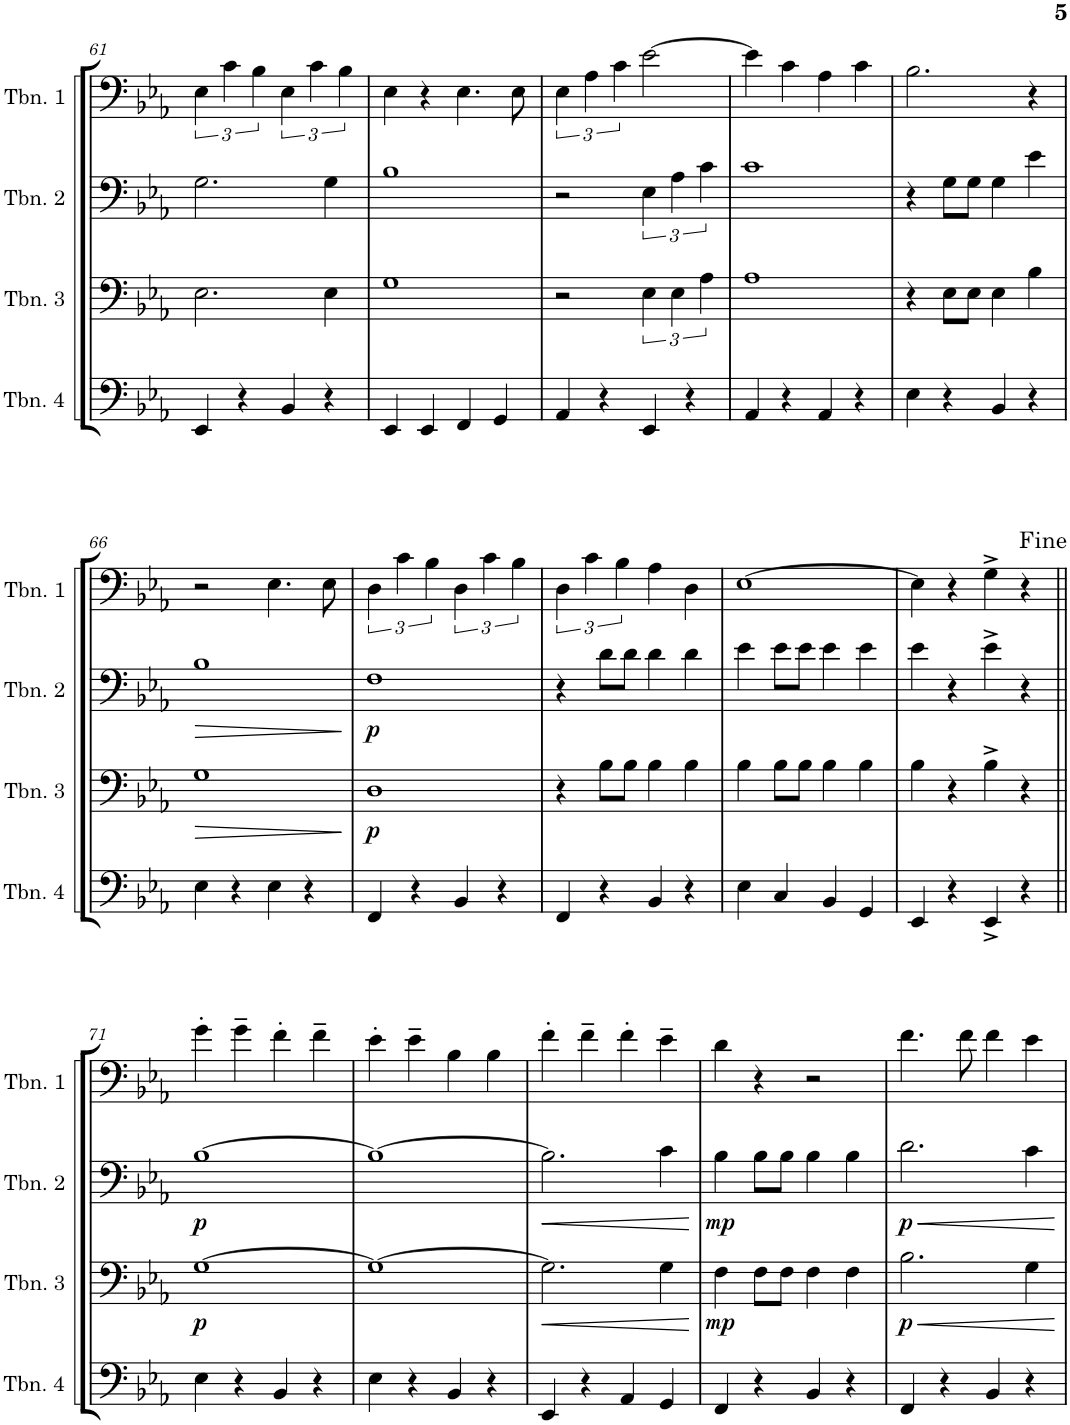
**kern	**kern	**dynam	**kern	**dynam	**kern
*part4	*part3	*part3	*part2	*part2	*part1
*staff4	*staff3	*staff3	*staff2	*staff2	*staff1
*I"Trombone 4	*I"Trombone 3	*	*I"Trombone 2	*	*I"Trombone 1
*I'Tbn. 4	*I'Tbn. 3	*	*I'Tbn. 2	*	*I'Tbn. 1
!!LO:PB:g=z
*clefF4	*clefF4	*	*clefF4	*	*clefF4
*k[b-e-a-]	*k[b-e-a-]	*	*k[b-e-a-]	*	*k[b-e-a-]
*M2/2	*M2/2	*	*M2/2	*	*M2/2
*met(c|)	*met(c|)	*	*met(c|)	*	*met(c|)
=61	=61	=61	=61	=61	=61
4EE-/	2.E-\	.	2.G\	.	6E-\
.	.	.	.	.	6c\
4r	.	.	.	.	.
.	.	.	.	.	6B-\
4BB-/	.	.	.	.	6E-\
.	.	.	.	.	6c\
4r	4E-\	.	4G\	.	.
.	.	.	.	.	6B-\
=62	=62	=62	=62	=62	=62
4EE-/	1G	.	1B-	.	4E-\
4EE-/	.	.	.	.	4r
4FF/	.	.	.	.	4.E-\
4GG/	.	.	.	.	.
.	.	.	.	.	8E-\
=63	=63	=63	=63	=63	=63
4AA-/	2r	.	2r	.	6E-\
.	.	.	.	.	6A-\
4r	.	.	.	.	.
.	.	.	.	.	6c\
4EE-/	6E-\	.	6E-\	.	[2e-\
.	6E-\	.	6A-\	.	.
4r	.	.	.	.	.
.	6A-\	.	6c\	.	.
=64	=64	=64	=64	=64	=64
4AA-/	1A-	.	1c	.	4e-\]
4r	.	.	.	.	4c\
4AA-/	.	.	.	.	4A-\
4r	.	.	.	.	4c\
=65	=65	=65	=65	=65	=65
4E-\	4r	.	4r	.	2.B-\
4r	8E-\L	.	8G\L	.	.
.	8E-\J	.	8G\J	.	.
4BB-/	4E-\	.	4G\	.	.
4r	4B-\	.	4e-\	.	4r
!!LO:LB:g=z
=66	=66	=66	=66	=66	=66
!	!	!LO:HP:b	!	!LO:HP:b	!
4E-\	1G	>	1B-	>	2r
4r	.	.	.	.	.
4E-\	.	.	.	.	4.E-\
4r	.	.	.	.	.
.	.	.	.	.	8E-\
.	.	]	.	]	.
=67	=67	=67	=67	=67	=67
!	!	!LO:DY:b	!	!LO:DY:b	!
4FF/	1D	p	1F	p	6D\
.	.	.	.	.	6c\
4r	.	.	.	.	.
.	.	.	.	.	6B-\
4BB-/	.	.	.	.	6D\
.	.	.	.	.	6c\
4r	.	.	.	.	.
.	.	.	.	.	6B-\
=68	=68	=68	=68	=68	=68
4FF/	4r	.	4r	.	6D\
.	.	.	.	.	6c\
4r	8B-\L	.	8d\L	.	.
.	.	.	.	.	6B-\
.	8B-\J	.	8d\J	.	.
4BB-/	4B-\	.	4d\	.	4A-\
4r	4B-\	.	4d\	.	4D\
=69	=69	=69	=69	=69	=69
4E-\	4B-\	.	4e-\	.	[1E-
4C/	8B-\L	.	8e-\L	.	.
.	8B-\J	.	8e-\J	.	.
4BB-/	4B-\	.	4e-\	.	.
4GG/	4B-\	.	4e-\	.	.
=70	=70	=70	=70	=70	=70
4EE-/	4B-\	.	4e-\	.	4E-\]
4r	4r	.	4r	.	4r
4EE-^/	4B-^\	.	4e-^\	.	4G^\
4r	4r	.	4r	.	4r
!!LO:LB:g=z
=71||	=71||	=71||	=71||	=71||	=71||
!	!	!LO:DY:b	!	!LO:DY:b	!
4E-\	[1G	p	[1B-	p	4g'\
4r	.	.	.	.	4g~\
4BB-/	.	.	.	.	4f'\
4r	.	.	.	.	4f~\
=72	=72	=72	=72	=72	=72
4E-\	1G_	.	1B-_	.	4e-'\
4r	.	.	.	.	4e-~\
4BB-/	.	.	.	.	4B-\
4r	.	.	.	.	4B-\
=73	=73	=73	=73	=73	=73
!	!	!LO:HP:b	!	!LO:HP:b	!
4EE-/	2.G\]	<	2.B-\]	<	4f'\
4r	.	.	.	.	4f~\
4AA-/	.	.	.	.	4f'\
4GG/	4G\	.	4c\	.	4e-~\
.	.	[	.	[	.
=74	=74	=74	=74	=74	=74
!	!	!LO:DY:b	!	!LO:DY:b	!
4FF/	4F\	mp	4B-\	mp	4d\
4r	8F\L	.	8B-\L	.	4r
.	8F\J	.	8B-\J	.	.
4BB-/	4F\	.	4B-\	.	2r
4r	4F\	.	4B-\	.	.
=75	=75	=75	=75	=75	=75
!	!	!LO:HP:b	!	!LO:HP:b	!
!	!	!LO:DY:n=1:b	!	!LO:DY:n=1:b	!
4FF/	2.B-\	< p	2.d\	< p	4.f\
4r	.	.	.	.	.
.	.	.	.	.	8f\
4BB-/	.	.	.	.	4f\
4r	4G\	.	4c\	.	4e-\
.	.	[	.	[	.
=	=	=	=	=	=
*-	*-	*-	*-	*-	*-
